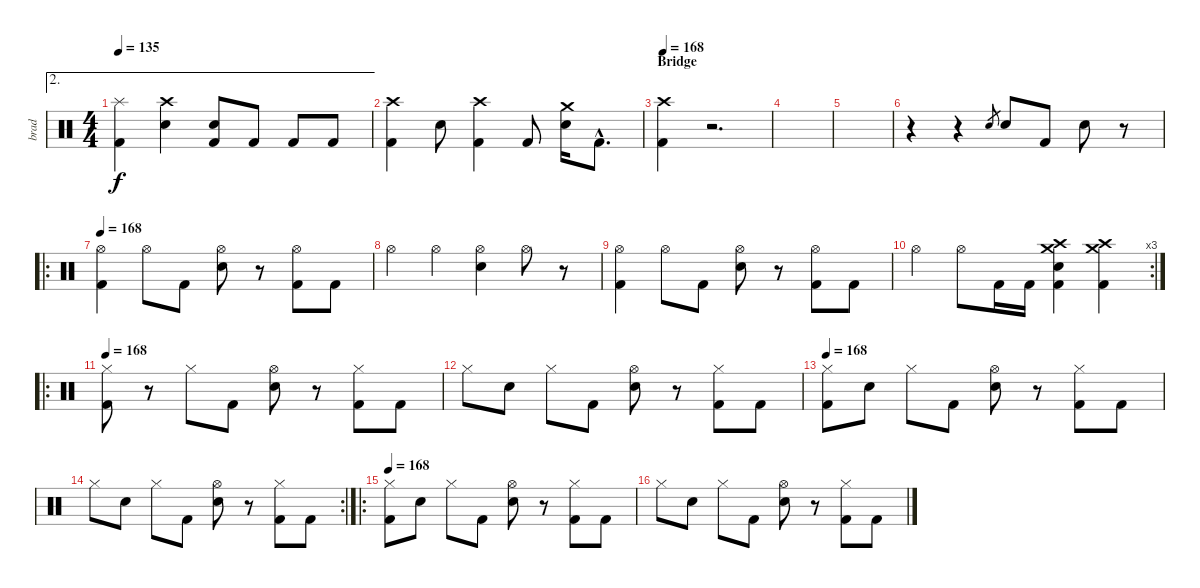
\track ("brad" "brad") {instrument percussion}
\staff {score}
\articulation defaults
\ae 2
\ts (4 4)
\tempo 135
\clef neutral
\ks c
("Splash (hit)" "Kick (hit) 2").4{dy f} ("Crash high (hit)" "Electric Snare (hit)").4 ("Electric Snare (hit)" "Kick (hit) 2").8 "Kick (hit) 2".8 "Kick (hit) 2".8 "Kick (hit) 2".8 |
("Crash high (hit)" "Kick (hit) 2").4 "Electric Snare (hit)".8 ("Crash high (hit)" "Kick (hit) 2").4 "Kick (hit) 2".8 ("Crash medium (hit)" "Electric Snare (hit)").16 "Kick (hit) 2"{hac}.8{d} |
\section ("" "Bridge")
\tempo 168
("Crash high (hit)" "Kick (hit) 2").4 r.2{d} |
|
|
r.4 r.4 "Electric Snare (hit)".8{gr} "Electric Snare (hit)".8 "Kick (hit) 2".8 "Electric Snare (hit)".8 r.8 |
\ro
\tempo 168
("Hi-Hat (open)" "Kick (hit) 2").4 "Hi-Hat (open)".8 "Kick (hit) 2".8 ("Hi-Hat (open)" "Electric Snare (hit)").8 r.8 ("Hi-Hat (open)" "Kick (hit) 2").8 "Kick (hit) 2".8 |
"Hi-Hat (open)".4 "Hi-Hat (open)".4 ("Hi-Hat (open)" "Electric Snare (hit)").4 "Hi-Hat (open)".8 r.8 |
("Hi-Hat (open)" "Kick (hit) 2").4 "Hi-Hat (open)".8 "Kick (hit) 2".8 ("Hi-Hat (open)" "Electric Snare (hit)").8 r.8 ("Hi-Hat (open)" "Kick (hit) 2").8 "Kick (hit) 2".8 |
\rc 3 "Hi-Hat (open)".4 "Hi-Hat (open)".8 "Kick (hit) 2".16 "Kick (hit) 2".16
("Crash medium (hit)" "Crash high (hit)" "Electric Snare (hit)" "Kick (hit) 2").4 ("Crash high (hit)" "Crash medium (hit)" "Kick (hit) 2").4 |
\ro
\tempo 168
("Hi-Hat (closed)" "Kick (hit) 2").8 r.8 "Hi-Hat (closed)".8 "Kick (hit) 2".8 ("Hi-Hat (open)" "Electric Snare (hit)").8 r.8 ("Hi-Hat (closed)" "Kick (hit) 2").8 "Kick (hit) 2".8 |
"Hi-Hat (closed)".8 "Electric Snare (hit)".8 "Hi-Hat (closed)".8 "Kick (hit) 2".8 ("Hi-Hat (open)" "Electric Snare (hit)").8 r.8 ("Hi-Hat (closed)" "Kick (hit) 2").8 "Kick (hit) 2".8 |
\tempo 168
("Hi-Hat (closed)" "Kick (hit) 2").8 "Electric Snare (hit)".8 "Hi-Hat (closed)".8 "Kick (hit) 2".8 ("Hi-Hat (open)" "Electric Snare (hit)").8 r.8 ("Hi-Hat (closed)" "Kick (hit) 2").8 "Kick (hit) 2".8 |
\rc 2 "Hi-Hat (closed)".8 "Electric Snare (hit)".8 "Hi-Hat (closed)".8 "Kick (hit) 2".8
("Hi-Hat (open)" "Electric Snare (hit)").8 r.8 ("Hi-Hat (closed)" "Kick (hit) 2").8 "Kick (hit) 2".8 |
\ro
\tempo 168
("Hi-Hat (closed)" "Kick (hit) 2").8 "Electric Snare (hit)".8 "Hi-Hat (closed)".8 "Kick (hit) 2".8 ("Hi-Hat (open)" "Electric Snare (hit)").8 r.8 ("Hi-Hat (closed)" "Kick (hit) 2").8 "Kick (hit) 2".8 |
"Hi-Hat (closed)".8 "Electric Snare (hit)".8 "Hi-Hat (closed)".8 "Kick (hit) 2".8 ("Hi-Hat (open)" "Electric Snare (hit)").8 r.8 ("Hi-Hat (closed)" "Kick (hit) 2").8 "Kick (hit) 2".8
